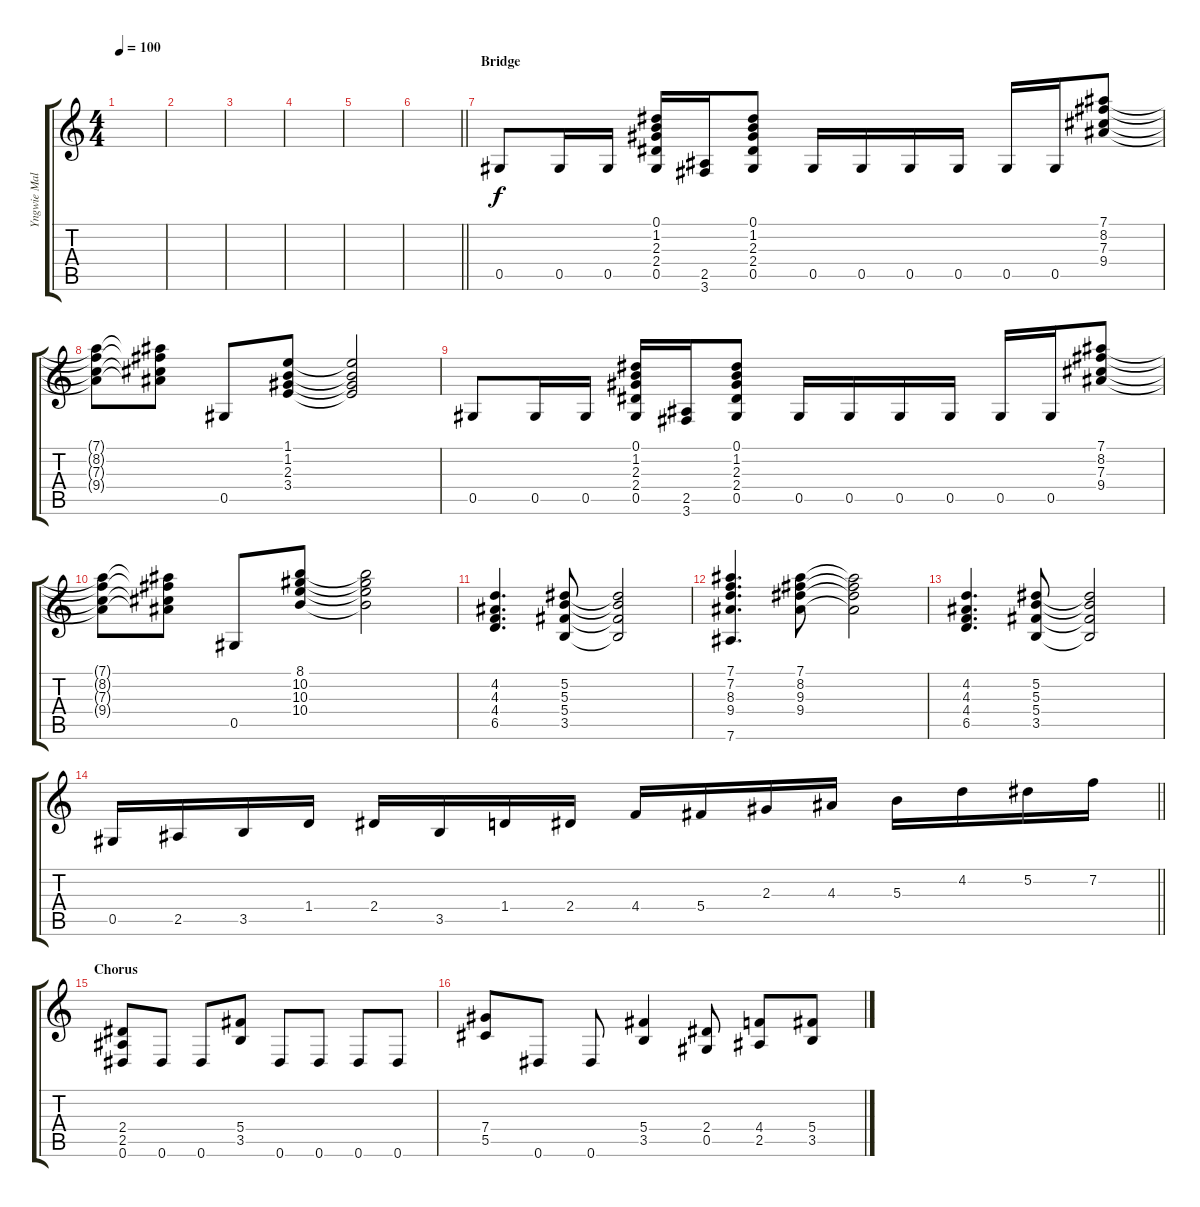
\track ("Yngwie Malmsteen" "Yngwie Mal") {instrument overdrivenguitar}
\staff {score tabs}
\tuning (Eb4 Bb3 Gb3 Db3 Ab2 Eb2) {hide}
\ts (4 4)
\tempo 100
\clef g2
\ks c
|
|
|
|
|
\barLineRight lightlight
|
\section ("" "Bridge")
0.5.8 0.5.16 0.5.16 (0.1 1.2 2.3 2.4 0.5).16 (2.5 3.6).16 (0.1 1.2 2.3 2.4 0.5).8 0.5.16 0.5.16 0.5.16 0.5.16 0.5.16 0.5.16 (7.1 8.2 7.3 9.4).8 |
(7.1{t} 8.2{t} 7.3{t} 9.4{t}).8 (7.1{t} 8.2{t} 7.3{t} 9.4{t}).8 0.5.8 (1.1 1.2 2.3 3.4).8 (1.1{t} 1.2{t} 2.3{t} 3.4{t}).2 |
0.5.8 0.5.16 0.5.16 (0.1 1.2 2.3 2.4 0.5).16 (2.5 3.6).16 (0.1 1.2 2.3 2.4 0.5).8 0.5.16 0.5.16 0.5.16 0.5.16 0.5.16 0.5.16 (7.1 8.2 7.3 9.4).8 |
(7.1{t} 8.2{t} 7.3{t} 9.4{t}).8 (7.1{t} 8.2{t} 7.3{t} 9.4{t}).8 0.5.8 (8.1 10.2 10.3 10.4).8 (8.1{t} 10.2{t} 10.3{t} 10.4{t}).2 |
(4.2 4.3 4.4 6.5).4{d} (5.2 5.3 5.4 3.5).8 (5.2{t} 5.3{t} 5.4{t} 3.5{t}).2 |
(7.1 7.2 8.3 9.4 7.6).4{d} (7.1 8.2 9.3 9.4).8 (7.1{t} 8.2{t} 9.3{t} 9.4{t}).2 |
(4.2 4.3 4.4 6.5).4{d} (5.2 5.3 5.4 3.5).8 (5.2{t} 5.3{t} 5.4{t} 3.5{t}).2 |
\barLineRight lightlight
0.5.16 2.5.16 3.5.16 1.4.16 2.4.16 3.5.16 1.4.16 2.4.16 4.4.16 5.4.16 2.3.16 4.3.16 5.3.16 4.2.16 5.2.16 7.2.16 |
\section ("" "Chorus")
(2.4 2.5 0.6).8 0.6.8 0.6.8 (5.4 3.5).8 0.6.8 0.6.8 0.6.8 0.6.8 |
(7.4 5.5).8 0.6.8 0.6.8 (5.4 3.5).4 (2.4 0.5).8 (4.4 2.5).8 (5.4 3.5).8
